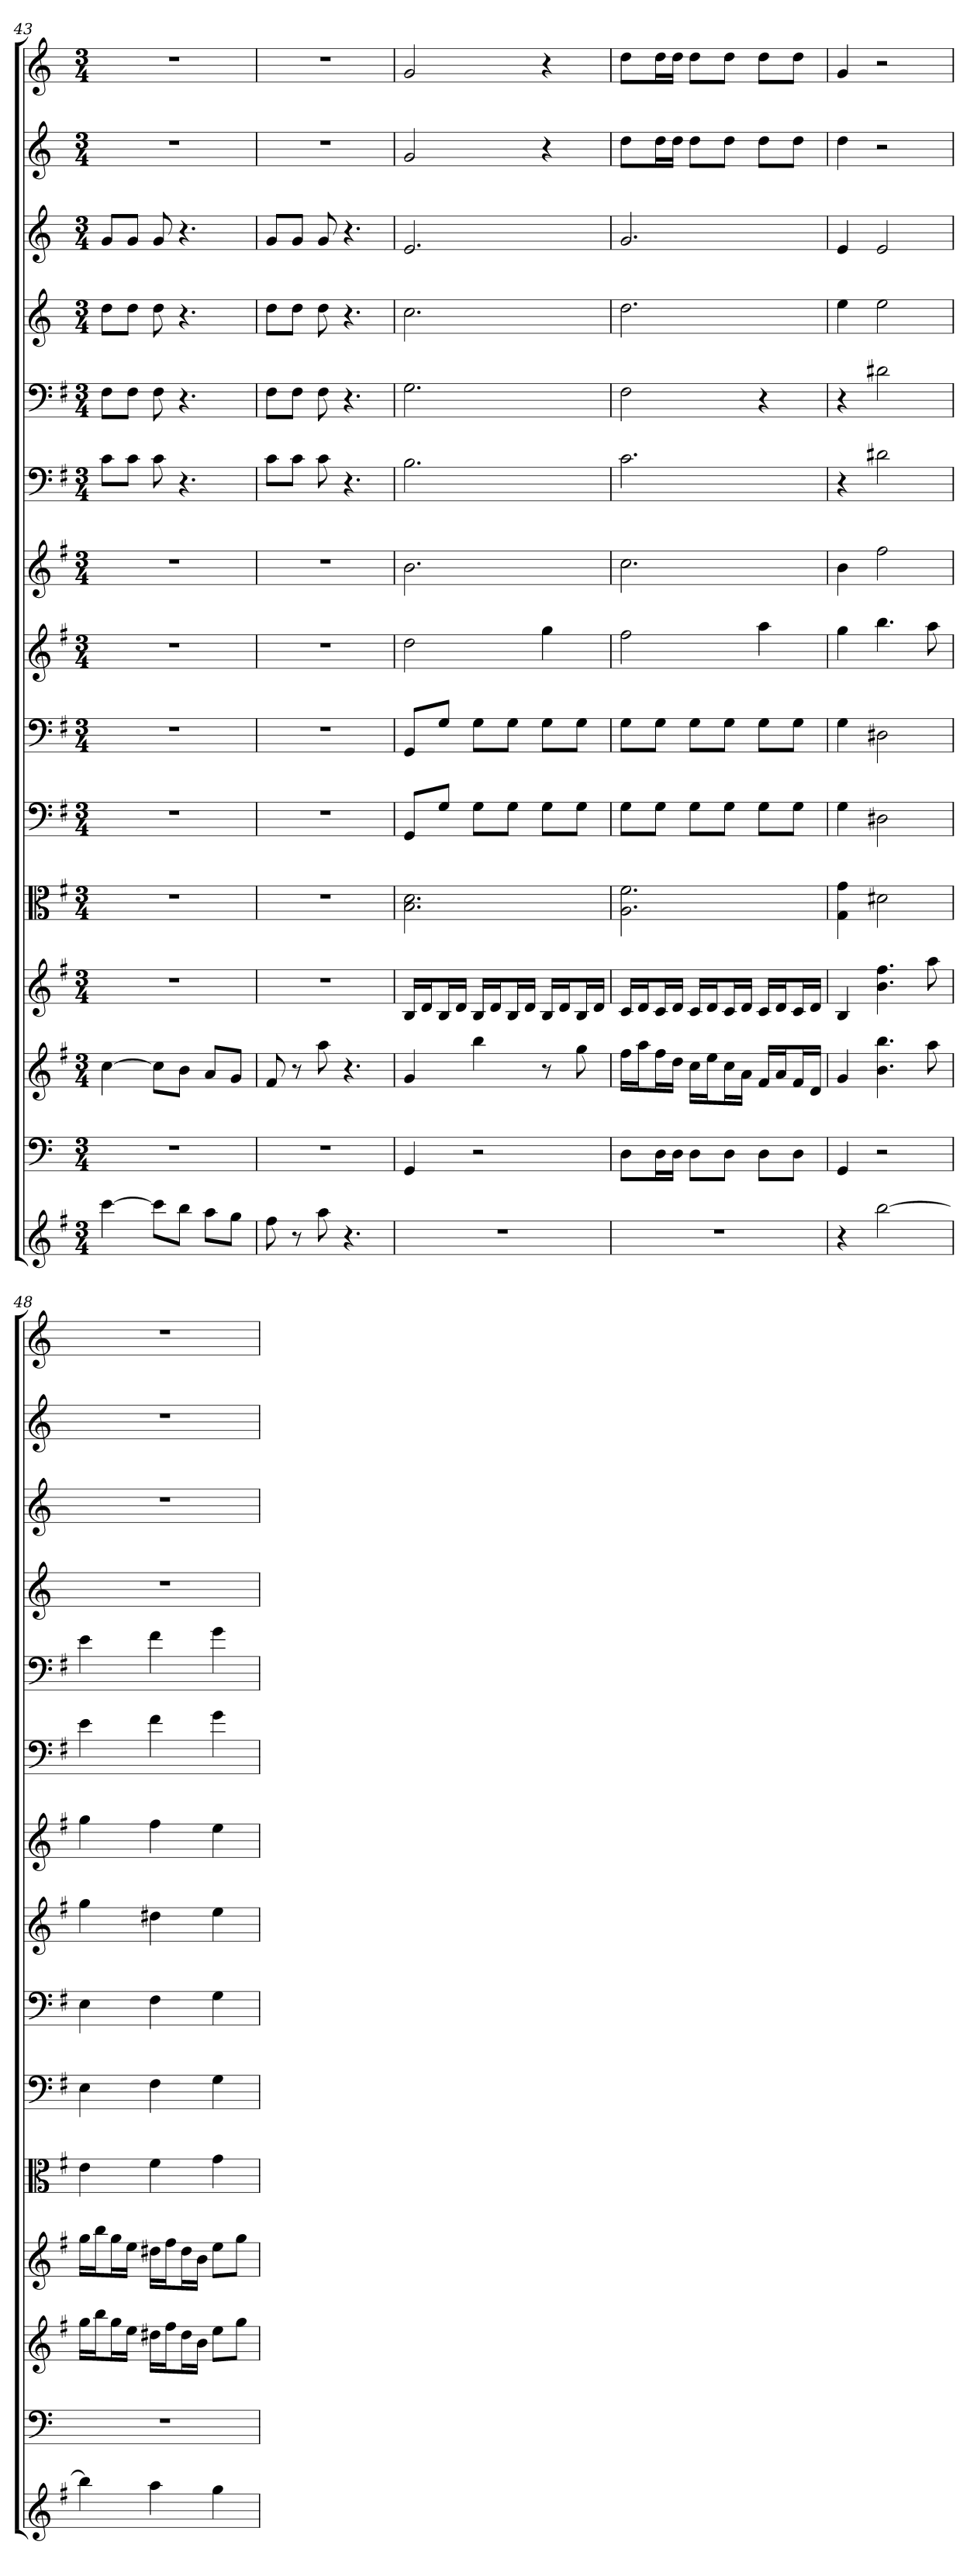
**kern	**kern	**kern	**kern	**kern	**kern	**kern	**kern	**kern	**kern	**kern	**kern	**kern	**kern	**kern
*part15	*part14	*part13	*part12	*part11	*part10	*part9	*part8	*part7	*part6	*part5	*part4	*part3	*part2	*part1
*staff15	*staff14	*staff13	*staff12	*staff11	*staff10	*staff9	*staff8	*staff7	*staff6	*staff5	*staff4	*staff3	*staff2	*staff1
*	*clefF4	*	*	*clefC3	*clefF4	*clefF4	*	*	*clefF4	*clefF4	*	*	*	*
*k[f#]	*k[]	*k[f#]	*k[f#]	*k[f#]	*k[f#]	*k[f#]	*k[f#]	*k[f#]	*k[f#]	*k[f#]	*k[]	*k[]	*k[]	*k[]
*M3/4	*M3/4	*M3/4	*M3/4	*M3/4	*M3/4	*M3/4	*M3/4	*M3/4	*M3/4	*M3/4	*M3/4	*M3/4	*M3/4	*M3/4
=43	=43	=43	=43	=43	=43	=43	=43	=43	=43	=43	=43	=43	=43	=43
[4ccc	2.r	[4cc	2.r	2.r	2.r	2.r	2.r	2.r	8c\L	8F#\L	8ddL	8gL	2.r	2.r
.	.	.	.	.	.	.	.	.	8c\J	8F#\J	8ddJ	8gJ	.	.
8cccL]	.	8ccL]	.	.	.	.	.	.	8c	8F#	8dd	8g	.	.
8bbJ	.	8bJ	.	.	.	.	.	.	4.r	4.r	4.r	4.r	.	.
8aaL	.	8aL	.	.	.	.	.	.	.	.	.	.	.	.
8ggJ	.	8gJ	.	.	.	.	.	.	.	.	.	.	.	.
=44	=44	=44	=44	=44	=44	=44	=44	=44	=44	=44	=44	=44	=44	=44
8ff#	2.r	8f#	2.r	2.r	2.r	2.r	2.r	2.r	8c\L	8F#\L	8ddL	8gL	2.r	2.r
8r	.	8r	.	.	.	.	.	.	8c\J	8F#\J	8ddJ	8gJ	.	.
8aa	.	8aa	.	.	.	.	.	.	8c	8F#	8dd	8g	.	.
4.r	.	4.r	.	.	.	.	.	.	4.r	4.r	4.r	4.r	.	.
=45	=45	=45	=45	=45	=45	=45	=45	=45	=45	=45	=45	=45	=45	=45
2.r	4GG	4g	16BLL	2.B 2.d	8GG/L	8GG/L	2dd	2.b	2.B	2.G	2.cc	2.e	2g	2g
.	.	.	16dJ	.	.	.	.	.	.	.	.	.	.	.
.	.	.	16BL	.	8G/J	8G/J	.	.	.	.	.	.	.	.
.	.	.	16dJJ	.	.	.	.	.	.	.	.	.	.	.
.	2r	4bb	16BLL	.	8G\L	8G\L	.	.	.	.	.	.	.	.
.	.	.	16dJ	.	.	.	.	.	.	.	.	.	.	.
.	.	.	16BL	.	8G\J	8G\J	.	.	.	.	.	.	.	.
.	.	.	16dJJ	.	.	.	.	.	.	.	.	.	.	.
.	.	8r	16BLL	.	8G\L	8G\L	4gg	.	.	.	.	.	4r	4r
.	.	.	16dJ	.	.	.	.	.	.	.	.	.	.	.
.	.	8gg	16BL	.	8G\J	8G\J	.	.	.	.	.	.	.	.
.	.	.	16dJJ	.	.	.	.	.	.	.	.	.	.	.
=46	=46	=46	=46	=46	=46	=46	=46	=46	=46	=46	=46	=46	=46	=46
2.r	8D\L	16ff#LL	16cLL	2.A 2.f#	8G\L	8G\L	2ff#	2.cc	2.c	2F#	2.dd	2.g	8ddL	8ddL
.	.	16aaJ	16dJ	.	.	.	.	.	.	.	.	.	.	.
.	16D\L	16ff#L	16cL	.	8G\J	8G\J	.	.	.	.	.	.	16ddL	16ddL
.	16D\JJ	16ddJJ	16dJJ	.	.	.	.	.	.	.	.	.	16ddJJ	16ddJJ
.	8D\L	16ccLL	16cLL	.	8G\L	8G\L	.	.	.	.	.	.	8ddL	8ddL
.	.	16eeJ	16dJ	.	.	.	.	.	.	.	.	.	.	.
.	8D\J	16ccL	16cL	.	8G\J	8G\J	.	.	.	.	.	.	8ddJ	8ddJ
.	.	16aJJ	16dJJ	.	.	.	.	.	.	.	.	.	.	.
.	8D\L	16f#LL	16cLL	.	8G\L	8G\L	4aa	.	.	4r	.	.	8ddL	8ddL
.	.	16aJ	16dJ	.	.	.	.	.	.	.	.	.	.	.
.	8D\J	16f#L	16cL	.	8G\J	8G\J	.	.	.	.	.	.	8ddJ	8ddJ
.	.	16dJJ	16dJJ	.	.	.	.	.	.	.	.	.	.	.
=47	=47	=47	=47	=47	=47	=47	=47	=47	=47	=47	=47	=47	=47	=47
4r	4GG	4g	4B	4G 4g	4G	4G	4gg	4b	4r	4r	4ee	4e	4dd	4g
[2bb	2r	4.b 4.bb	4.b 4.ff#	2d#X	2D#X	2D#X	4.bb	2ff#	2d#X	2d#X	2ee	2e	2r	2r
.	.	8aa	8aa	.	.	.	8aa	.	.	.	.	.	.	.
=48	=48	=48	=48	=48	=48	=48	=48	=48	=48	=48	=48	=48	=48	=48
4bb]	2.r	16ggLL	16ggLL	4e	4E	4E	4gg	4gg	4e	4e	2.r	2.r	2.r	2.r
.	.	16bbJ	16bbJ	.	.	.	.	.	.	.	.	.	.	.
.	.	16ggL	16ggL	.	.	.	.	.	.	.	.	.	.	.
.	.	16eeJJ	16eeJJ	.	.	.	.	.	.	.	.	.	.	.
4aa	.	16dd#XLL	16dd#XLL	4f#	4F#	4F#	4dd#X	4ff#	4f#	4f#	.	.	.	.
.	.	16ff#J	16ff#J	.	.	.	.	.	.	.	.	.	.	.
.	.	16dd#L	16dd#L	.	.	.	.	.	.	.	.	.	.	.
.	.	16bJJ	16bJJ	.	.	.	.	.	.	.	.	.	.	.
4gg	.	8eeL	8eeL	4g	4G	4G	4ee	4ee	4g	4g	.	.	.	.
.	.	8ggJ	8ggJ	.	.	.	.	.	.	.	.	.	.	.
=	=	=	=	=	=	=	=	=	=	=	=	=	=	=
*-	*-	*-	*-	*-	*-	*-	*-	*-	*-	*-	*-	*-	*-	*-
